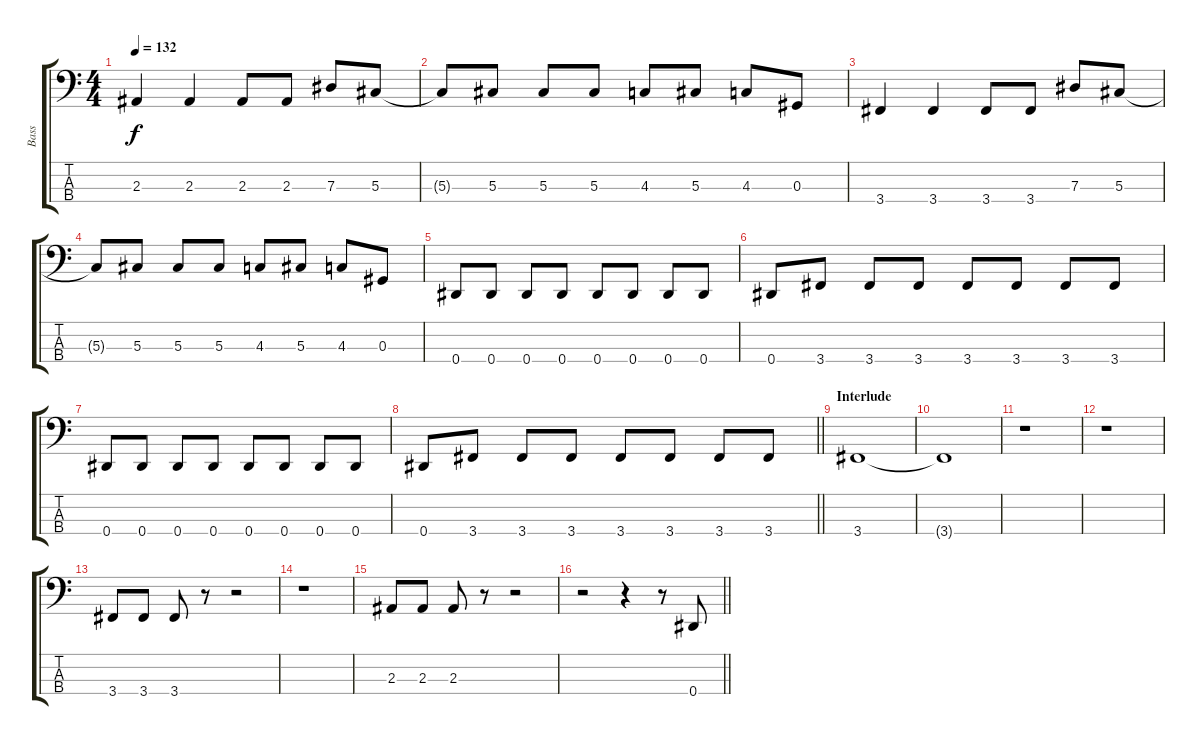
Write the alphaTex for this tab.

\track ("Bass" "Bass") {instrument electricbasspick}
\staff {score tabs}
\tuning (Gb2 Db2 Ab1 Eb1) {hide}
\ts (4 4)
\tempo 132
\clef f4
\ks c
2.3.4{dy f} 2.3.4 2.3.8 2.3.8 7.3.8 5.3.8 |
5.3{t}.8 5.3.8 5.3.8 5.3.8 4.3.8 5.3.8 4.3.8 0.3.8 |
3.4.4 3.4.4 3.4.8 3.4.8 7.3.8 5.3.8 |
5.3{t}.8 5.3.8 5.3.8 5.3.8 4.3.8 5.3.8 4.3.8 0.3.8 |
0.4.8 0.4.8 0.4.8 0.4.8 0.4.8 0.4.8 0.4.8 0.4.8 |
0.4.8 3.4.8 3.4.8 3.4.8 3.4.8 3.4.8 3.4.8 3.4.8 |
0.4.8 0.4.8 0.4.8 0.4.8 0.4.8 0.4.8 0.4.8 0.4.8 |
\barLineRight lightlight
0.4.8 3.4.8 3.4.8 3.4.8 3.4.8 3.4.8 3.4.8 3.4.8 |
\section ("" "Interlude")
3.4.1 |
3.4{t}.1 |
r.1 |
r.1 |
3.4.8 3.4.8 3.4.8 r.8 r.2 |
r.1 |
2.3.8 2.3.8 2.3.8 r.8 r.2 |
\barLineRight lightlight
r.2 r.4 r.8 0.4.8
